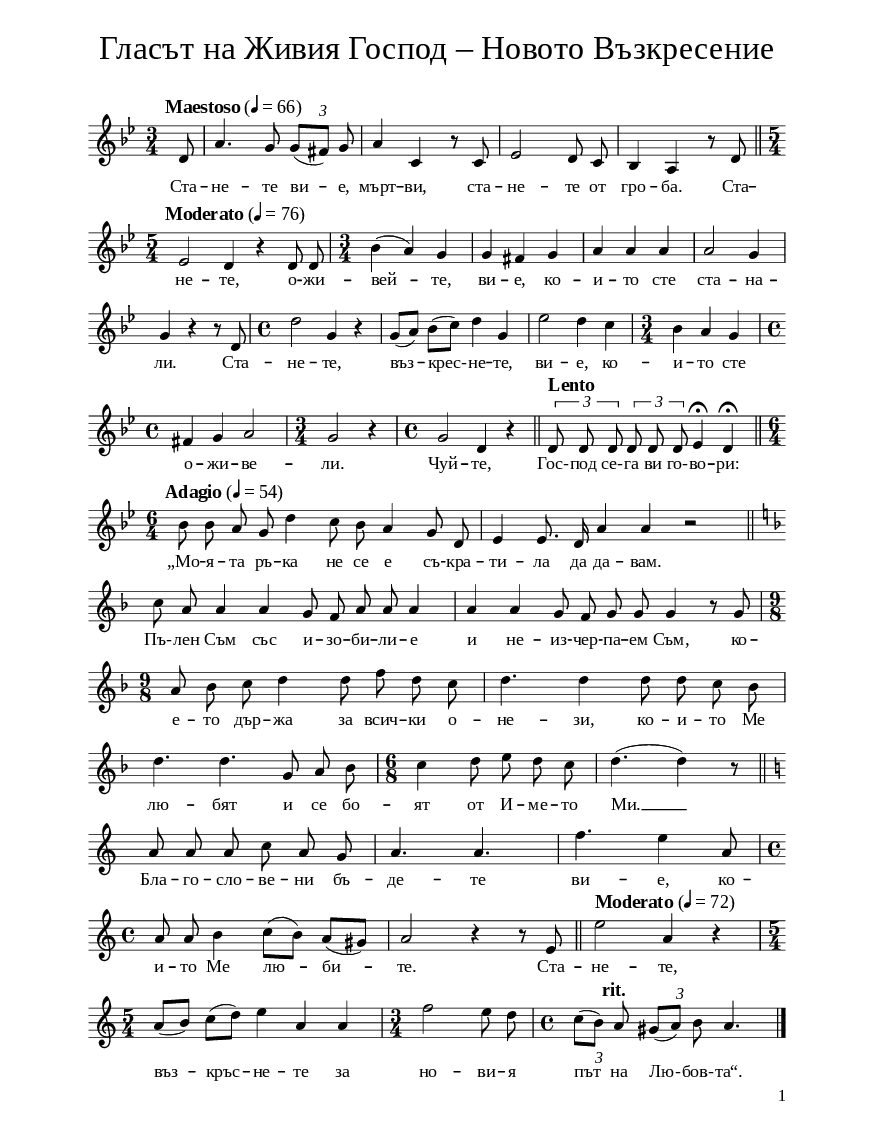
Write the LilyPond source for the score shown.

\version "2.24.3"

% include paper part and global functions
\include "include/globals.ily"

\bookpart {
  \label #'ref190
  \tocItem \markup "Гласът на Живия Господ"
  \paper {
    print-all-headers = ##t
    print-page-number = ##t
    print-first-page-number = ##t

    % put page numbers on the bottom
    oddHeaderMarkup = \markup ""
    evenHeaderMarkup = \markup ""
    oddFooterMarkup = \markup
    \fill-line {
      ""
      \if \should-print-page-number \fromproperty #'page:page-number-string
    }
    evenFooterMarkup = \markup
    \fill-line {
      \if \should-print-page-number \fromproperty #'page:page-number-string
      ""
    }

    left-margin = 1.5\cm
    right-margin = 1.5\cm
    top-margin = 1.6\cm
    bottom-margin = 1.2\cm
    ragged-bottom = ##t % do not spread the staves to fill the whole vertical space

    % change distance between staves
    system-system-spacing =
    #'((basic-distance . 8)
       (minimum-distance . 6)
       (padding . 1)
       (stretchability . 12))
  }
  \score {
    \include "include/score-layout.ily"

    \new Voice \absolute {
      \clef treble
      \key g \minor
      \time 3/4
      \tempoFunc "Maestoso" 4 "66"

      \partial 8
      d'8 | % 2
      a'4. g'8 \once \omit TupletBracket \tuplet 3/2 {
        g'8 ( [ fis'8 ])  g'8
      }
      | % 3
      a'4 c'4 r8 c'8 | % 4
      es'2 \autoBeamOff d'8 c'8  | % 5
      bes4 a4 r8 d'8 \bar "||" \break | % 6
      \time 5/4  | % 6
      \tempoFunc "Moderato" 4 "76"
      es'2 d'4 r4 d'8 d'8 | % 7
      \time 3/4  | % 7
      bes'4 ( a'4 ) g'4 | % 8
      g'4 fis'4 g'4 | % 9
      a'4 a'4 a'4 |
      a'2 g'4 \break  | % 11
      g'4 r4 r8 d'8 | % 12
      \time 4/4  | % 12
      d''2 g'4 r4| % 13
       g'8 ( [ a'8 ) ]  bes'8 ( [  c''8 )
      ]  d''4 g'4 |  % 14
      es''2  d''4  c''4 | % 15
      \time 3/4  | % 15
      bes'4 a'4 g'4 \break | % 16
      \time 4/4  | % 16
      fis'4 g'4 a'2 | % 17
      \time 3/4  | % 17
      g'2 r4 | % 18
      \time 4/4  | % 18
      g'2 d'4 r4 \bar "||"
      \autoBeamOff
      \tempo "Lento"
      \times 2/3  {
        d'8  d'8 d'8
      }
      \times 2/3  {
        d'8 d'8 d'8
      }
      es'4 ^\fermata d'4 ^\fermata \bar "||"
      \break |
      \tempoFunc "Adagio" 4 "54"
      \time 6/4
      bes'8  bes'8 a'8 g'8
      d''4  c''8  bes'8  % 21
      a'4 g'8 d'8 | es'4 es'8. d'16 a'4 a'4 r2 \break \bar "||" | % 23

      \key f \major
      c''8 a'8 a'4 a'4  g'8 f'8 a'8 a'8 a'4 | % 25
      a'4 a'4 g'8 f'8 g'8 g'8 g'4 r8 g'8 | \break  % 27
      \time 9/8
      \autoBeamOff
      a'8  bes'8  c''8  d''4
      d''8 f''8  d''8  c''8 | d''4.
      d''4  d''8
      d''8  c''8  bes'8 | \break
      d''4.
      d''4. g'8 a'8  bes'8 |
      \time 6/8
      c''4  d''8 e''8  d''8  c''8 |  d''4. (d''4) r8 | \bar "||" \break
      \key a \minor
      \autoBeamOff a'8 a'8 a'8 c''8 a'8 g'8 | a'4. a'4. |
      f''4.  e''4 a'8  | \break
      \time 4/4  | % 35
      a'8 a'8  b'4  c''8 ( [
      b'8 ) ] a'8 ( [ gis'8 ) ] | % 36
      a'2 r4 r8 e'8 \bar "||"
      | % 37
      | % 37
      \tempoFunc "Moderato" 4 "72"
      e''2 a'4 r4 |  \break  % 38

      \autoBeamOn

      \time 5/4 a'8 (  [ b'8] )   c''8 (  [ d''8] )  e''4 a'4  a'4 |
      \time 3/4
      f''2  \autoBeamOff e''8  d''8 |
      \time 4/4
      \tweak direction #up \once \omit TupletBracket \times 2/3 {
        \once \override Slur.positions = #'(1 . 1)
        \tempo "         rit." c''8   ( [  b'8 ) ]  a'8
      }
      \once \omit TupletBracket \times 2/3 {
        gis'8 ( [  a'8
        ) ] b'8
      }
      a'4.
      \bar "|."

    }

    \addlyrics {
      Ста -- не -- те ви -- е, мърт --
      ви, ста -- не -- те от гро -- ба.
      Ста -- не -- те, о -- жи -- вей --
      те, ви -- е, ко -- и -- то сте ста --
      на -- ли. Ста -- не -- те, въз --
      "крес-" -- не -- те, ви -- е, ко -- и
      -- то сте о -- жи -- ве -- ли. Чуй --
      те, "Гос-" -- под "се-" -- га ви "го-" --
      во -- ри: „Мо -- я -- та ръ -- ка
      не се е съ -- кра -- ти -- ла да
      да -- вам. "Пъ-" -- лен Съм със и --
      зо -- би -- ли -- е и не -- из -- чер
      -- па -- ем Съм, ко -- е -- то дър --
      жа за всич -- ки о -- не -- зи, ко
      -- и -- то Ме лю -- бят и се бо --
      ят от И -- ме -- то Ми. __ Бла -- го --
      сло -- ве -- ни бъ -- де -- те ви --
      е, ко -- и -- то Ме лю -- би
      -- те. Ста -- не -- те, въз --
      кръс -- не -- те за но -- ви -- я
      път на "Лю-" -- "бов-" -- та“.}

      \header {
        title = \titleFunc "Гласът на Живия Господ – Новото Възкресение" " Glasăt na Živija Gospod – Novoto Văzkresenie"
      }

      \midi{}

    } % score

  } % bookpart

  % Più mosso
  %
